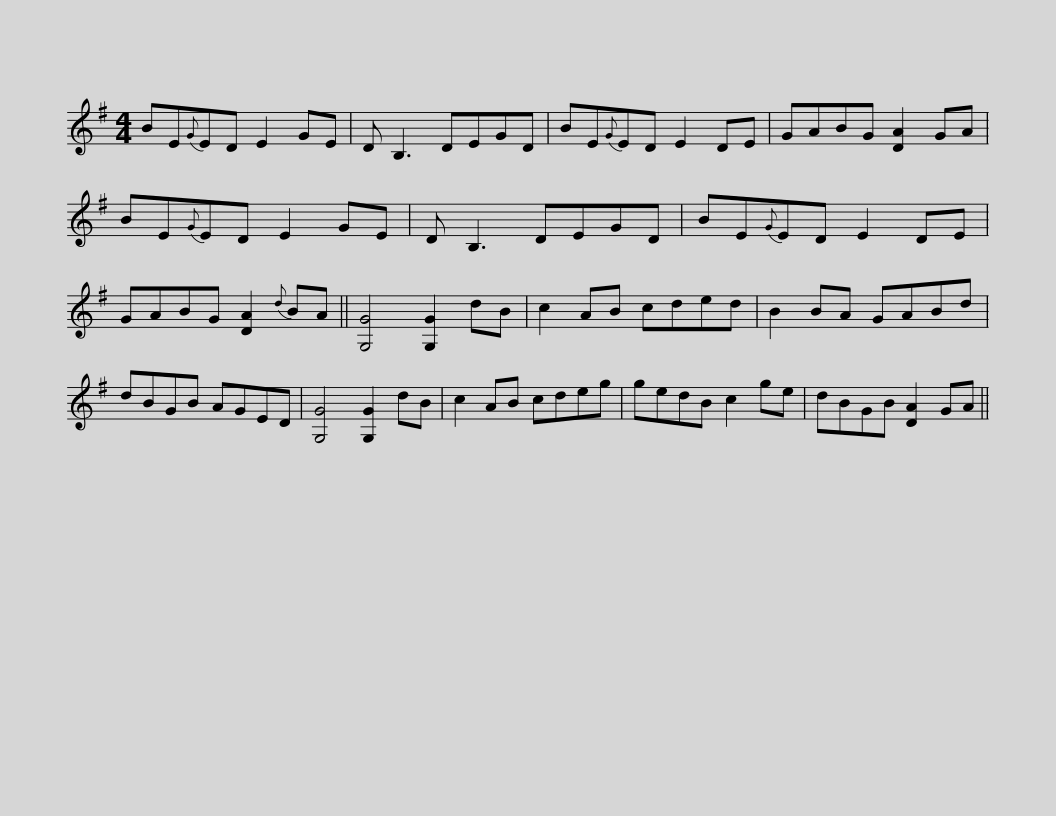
X:1
L:1/8
M:4/4
I:linebreak $
K:G
V:1 treble
V:1
 BE{G}ED E2 GE | D B,3 DEGD | BE{G}ED E2 DE | GABG [DA]2 GA | BE{G}ED E2 GE |$ %5
 D B,3 DEGD | BE{G}ED E2 DE | GABG [DA]2{d} BA || [G,G]4 [G,G]2 dB | c2 AB cded | %10
 B2 BA GABd |$ dBGB AGED | [G,G]4 [G,G]2 dB | c2 AB cdeg | gedB c2 ge | %15
 dBGB [DA]2 GA || %16
